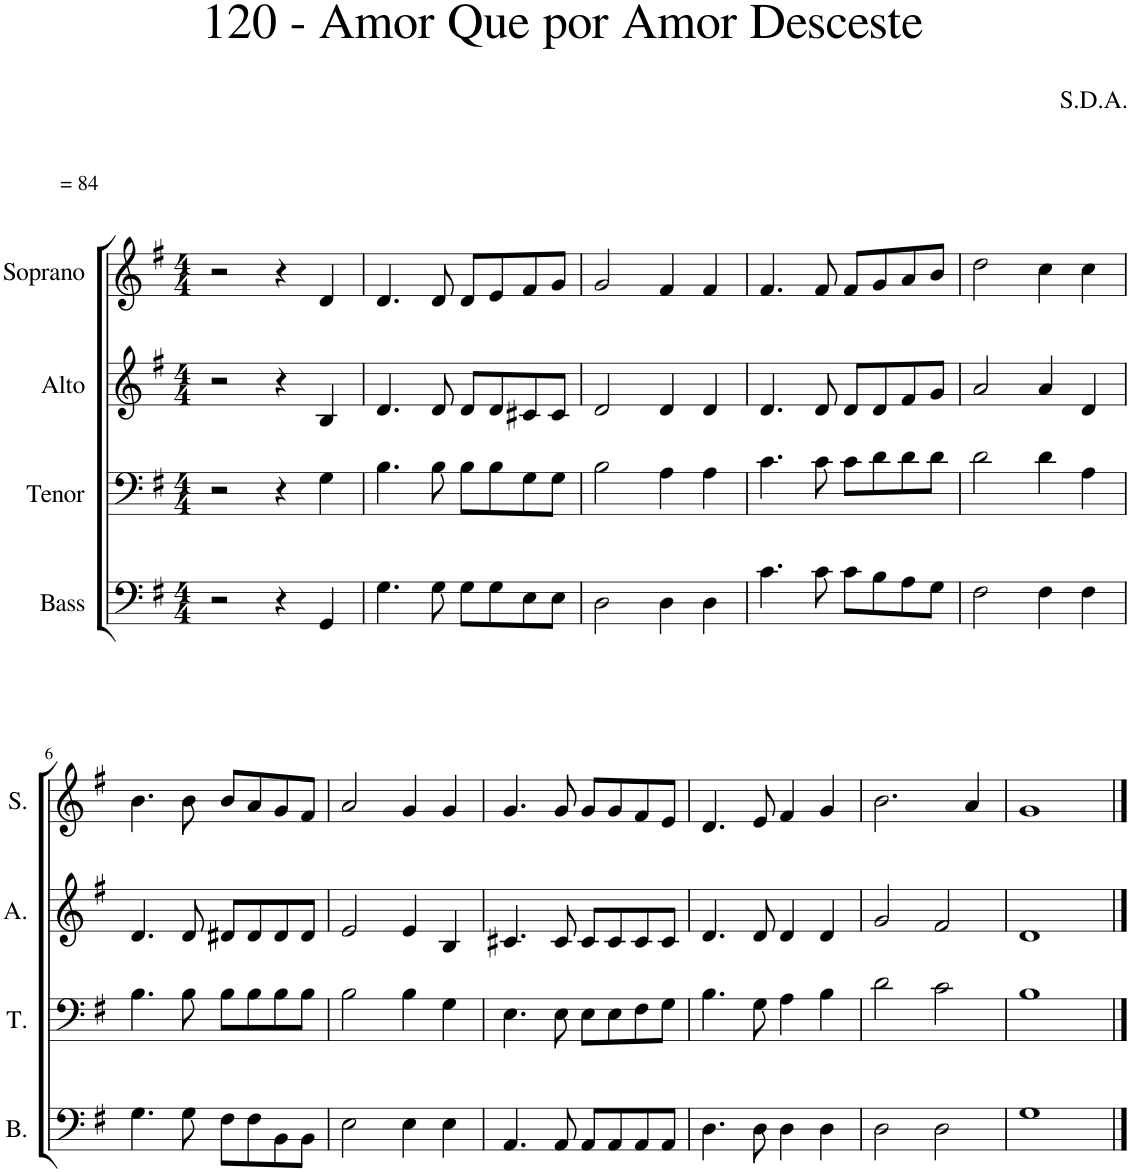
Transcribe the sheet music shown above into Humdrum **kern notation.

**kern	**kern	**kern	**kern
*part4	*part3	*part2	*part1
*staff4	*staff3	*staff2	*staff1
*I"Bass	*I"Tenor	*I"Alto	*I"Soprano
*I'B.	*I'T.	*I'A.	*I'S.
*clefF4	*clefF4	*clefG2	*clefG2
*k[f#]	*k[f#]	*k[f#]	*k[f#]
*M4/4	*M4/4	*M4/4	*M4/4
=1	=1	=1	=1
!	!	!	!LO:TX:a:t== 84
2r	2r	2r	2r
4r	4r	4r	4r
4GG/	4G\	4B/	4d/
=2	=2	=2	=2
4.G\	4.B\	4.d/	4.d/
8G\	8B\	8d/	8d/
8G\L	8B\L	8d/L	8d/L
8G\	8B\	8d/	8e/
8E\	8G\	8c#X/	8f#/
8E\J	8G\J	8c#/J	8g/J
=3	=3	=3	=3
2D\	2B\	2d/	2g/
4D\	4A\	4d/	4f#/
4D\	4A\	4d/	4f#/
=4	=4	=4	=4
4.c\	4.c\	4.d/	4.f#/
8c\	8c\	8d/	8f#/
8c\L	8c\L	8d/L	8f#/L
8B\	8d\	8d/	8g/
8A\	8d\	8f#/	8a/
8G\J	8d\J	8g/J	8b/J
=5	=5	=5	=5
2F#\	2d\	2a/	2dd\
4F#\	4d\	4a/	4cc\
4F#\	4A\	4d/	4cc\
!!LO:LB:g=z
=6	=6	=6	=6
4.G\	4.B\	4.d/	4.b\
8G\	8B\	8d/	8b\
8F#\L	8B\L	8d#X/L	8b/L
8F#\	8B\	8d#/	8a/
8BB\	8B\	8d#/	8g/
8BB\J	8B\J	8d#/J	8f#/J
=7	=7	=7	=7
2E\	2B\	2e/	2a/
4E\	4B\	4e/	4g/
4E\	4G\	4B/	4g/
=8	=8	=8	=8
4.AA/	4.E\	4.c#X/	4.g/
8AA/	8E\	8c#/	8g/
8AA/L	8E\L	8c#/L	8g/L
8AA/	8E\	8c#/	8g/
8AA/	8F#\	8c#/	8f#/
8AA/J	8G\J	8c#/J	8e/J
=9	=9	=9	=9
4.D\	4.B\	4.d/	4.d/
8D\	8G\	8d/	8e/
4D\	4A\	4d/	4f#/
4D\	4B\	4d/	4g/
=10	=10	=10	=10
2D\	2d\	2g/	2.b\
2D\	2c\	2f#/	.
.	.	.	4a/
=11	=11	=11	=11
1G	1B	1d	1g
==	==	==	==
*-	*-	*-	*-
